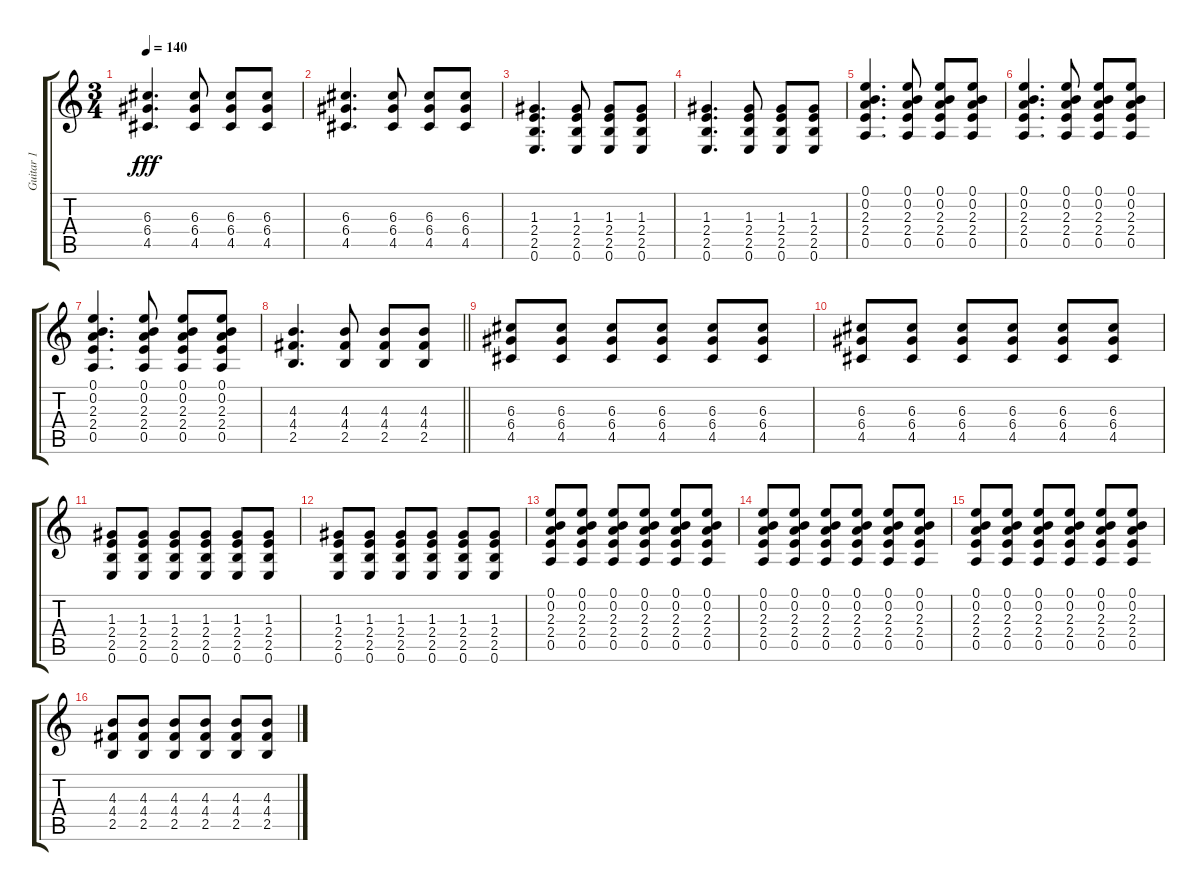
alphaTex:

\track ("Guitar 1" "Guitar 1") {instrument distortionguitar}
\staff {score tabs}
\tuning (E4 B3 G3 D3 A2 E2) {hide}
\ts (3 4)
\tempo 140
\clef g2
\ks c
(6.3 6.4 4.5).4{d dy fff} (6.3 6.4 4.5).8 (6.3 6.4 4.5).8 (6.3 6.4 4.5).8 |
(6.3 6.4 4.5).4{d} (6.3 6.4 4.5).8 (6.3 6.4 4.5).8 (6.3 6.4 4.5).8 |
(1.3 2.4 2.5 0.6).4{d} (1.3 2.4 2.5 0.6).8 (1.3 2.4 2.5 0.6).8 (1.3 2.4 2.5 0.6).8 |
(1.3 2.4 2.5 0.6).4{d} (1.3 2.4 2.5 0.6).8 (1.3 2.4 2.5 0.6).8 (1.3 2.4 2.5 0.6).8 |
(0.1 0.2 2.3 2.4 0.5).4{d} (0.1 0.2 2.3 2.4 0.5).8 (0.1 0.2 2.3 2.4 0.5).8 (0.1 0.2 2.3 2.4 0.5).8 |
(0.1 0.2 2.3 2.4 0.5).4{d} (0.1 0.2 2.3 2.4 0.5).8 (0.1 0.2 2.3 2.4 0.5).8 (0.1 0.2 2.3 2.4 0.5).8 |
(0.1 0.2 2.3 2.4 0.5).4{d} (0.1 0.2 2.3 2.4 0.5).8 (0.1 0.2 2.3 2.4 0.5).8 (0.1 0.2 2.3 2.4 0.5).8 |
\barLineRight lightlight
(4.3 4.4 2.5).4{d} (4.3 4.4 2.5).8 (4.3 4.4 2.5).8 (4.3 4.4 2.5).8 |
(6.3 6.4 4.5).8 (6.3 6.4 4.5).8 (6.3 6.4 4.5).8 (6.3 6.4 4.5).8 (6.3 6.4 4.5).8 (6.3 6.4 4.5).8 |
(6.3 6.4 4.5).8 (6.3 6.4 4.5).8 (6.3 6.4 4.5).8 (6.3 6.4 4.5).8 (6.3 6.4 4.5).8 (6.3 6.4 4.5).8 |
(1.3 2.4 2.5 0.6).8 (1.3 2.4 2.5 0.6).8 (1.3 2.4 2.5 0.6).8 (1.3 2.4 2.5 0.6).8 (1.3 2.4 2.5 0.6).8 (1.3 2.4 2.5 0.6).8 |
(1.3 2.4 2.5 0.6).8 (1.3 2.4 2.5 0.6).8 (1.3 2.4 2.5 0.6).8 (1.3 2.4 2.5 0.6).8 (1.3 2.4 2.5 0.6).8 (1.3 2.4 2.5 0.6).8 |
(0.1 0.2 2.3 2.4 0.5).8 (0.1 0.2 2.3 2.4 0.5).8 (0.1 0.2 2.3 2.4 0.5).8 (0.1 0.2 2.3 2.4 0.5).8 (0.1 0.2 2.3 2.4 0.5).8 (0.1 0.2 2.3 2.4 0.5).8 |
(0.1 0.2 2.3 2.4 0.5).8 (0.1 0.2 2.3 2.4 0.5).8 (0.1 0.2 2.3 2.4 0.5).8 (0.1 0.2 2.3 2.4 0.5).8 (0.1 0.2 2.3 2.4 0.5).8 (0.1 0.2 2.3 2.4 0.5).8 |
(0.1 0.2 2.3 2.4 0.5).8 (0.1 0.2 2.3 2.4 0.5).8 (0.1 0.2 2.3 2.4 0.5).8 (0.1 0.2 2.3 2.4 0.5).8 (0.1 0.2 2.3 2.4 0.5).8 (0.1 0.2 2.3 2.4 0.5).8 |
(4.3 4.4 2.5).8 (4.3 4.4 2.5).8 (4.3 4.4 2.5).8 (4.3 4.4 2.5).8 (4.3 4.4 2.5).8 (4.3 4.4 2.5).8
